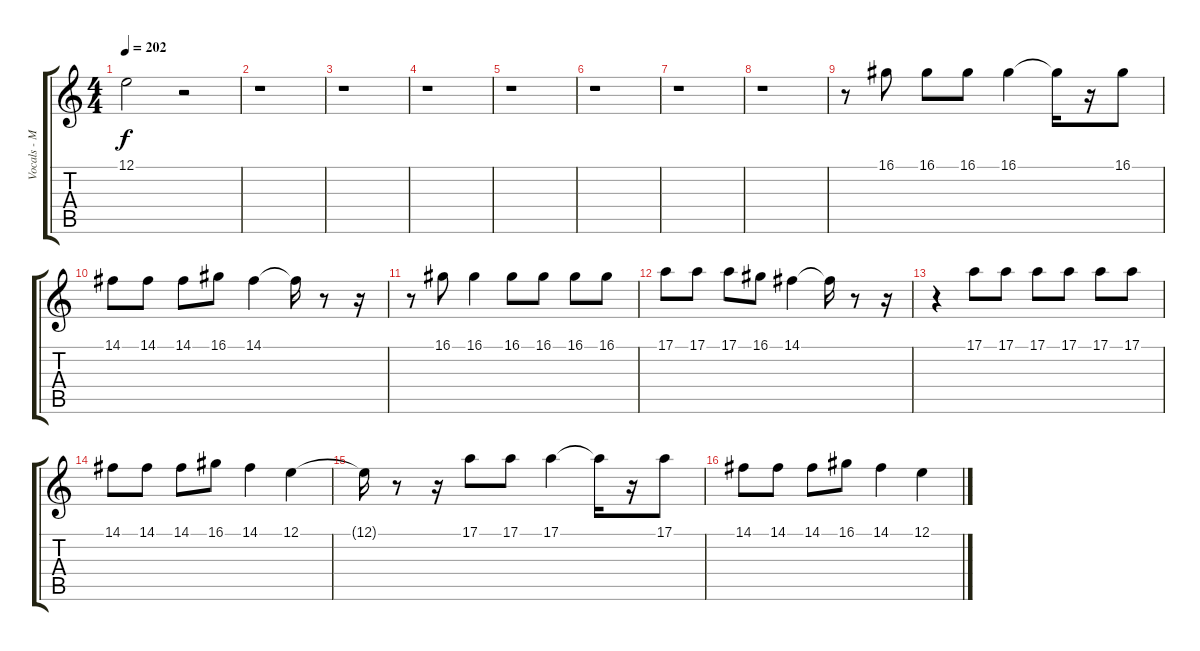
\track ("Vocals - Mark" "Vocals - M") {instrument altosax}
\staff {score tabs}
\tuning (E4 B3 G3 D3 A2 E2) {hide}
\ts (4 4)
\tempo 202
\clef g2
\ks c
12.1.2{dy f} r.2 |
r.1 |
r.1 |
r.1 |
r.1 |
r.1 |
r.1 |
r.1 |
r.8 16.1.8 16.1.8 16.1.8 16.1.4 16.1{t}.16 r.16 16.1.8 |
14.1.8 14.1.8 14.1.8 16.1.8 14.1.4 14.1{t}.16 r.8 r.16 |
r.8 16.1.8 16.1.4 16.1.8 16.1.8 16.1.8 16.1.8 |
17.1.8 17.1.8 17.1.8 16.1.8 14.1.4 14.1{t}.16 r.8 r.16 |
r.4 17.1.8 17.1.8 17.1.8 17.1.8 17.1.8 17.1.8 |
14.1.8 14.1.8 14.1.8 16.1.8 14.1.4 12.1.4 |
12.1{t}.16 r.8 r.16 17.1.8 17.1.8 17.1.4 17.1{t}.16 r.16 17.1.8 |
14.1.8 14.1.8 14.1.8 16.1.8 14.1.4 12.1.4
